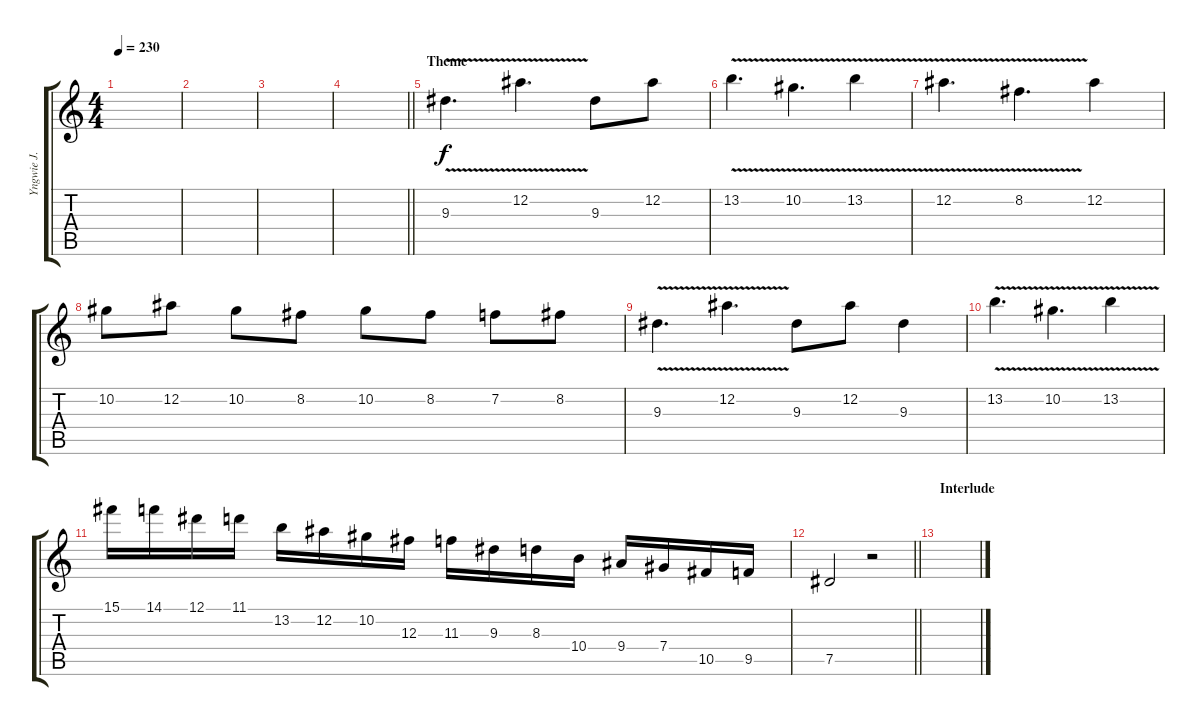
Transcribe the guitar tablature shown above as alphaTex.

\track ("Yngwie J. Malmsteen" "Yngwie J. ") {instrument overdrivenguitar}
\staff {score tabs}
\tuning (Eb4 Bb3 Gb3 Db3 Ab2 Eb2) {hide}
\ts (4 4)
\tempo 230
\clef g2
\ks c
|
|
|
\barLineRight lightlight
|
\section ("" "Theme")
9.3{v}.4{d} 12.2{v}.4{d} 9.3.8 12.2.8 |
13.2{v}.4{d} 10.2{v}.4{d} 13.2{v}.4 |
12.2{v}.4{d} 8.2{v}.4{d} 12.2.4 |
10.2.8 12.2.8 10.2.8 8.2.8 10.2.8 8.2.8 7.2.8 8.2.8 |
9.3{v}.4{d} 12.2{v}.4{d} 9.3.8 12.2.8 9.3.4 |
13.2{v}.4{d} 10.2{v}.4{d} 13.2{v}.4 |
15.1.16 14.1.16 12.1.16 11.1.16 13.2.16 12.2.16 10.2.16 12.3.16 11.3.16 9.3.16 8.3.16 10.4.16 9.4.16 7.4.16 10.5.16 9.5.16 |
\barLineRight lightlight
7.5.2 r.2 |
\section ("" "Interlude")
